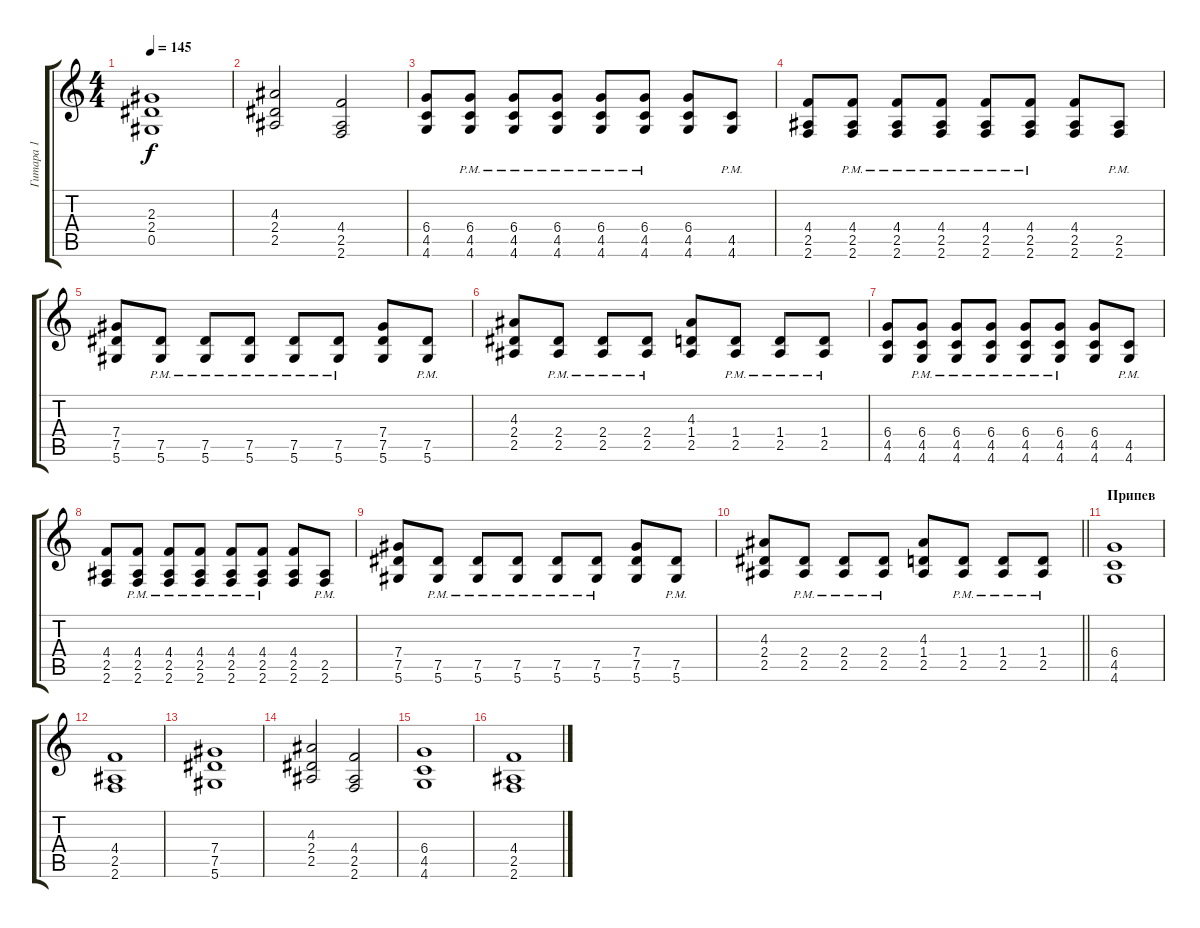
\track ("Гитара 1" "Гитара 1") {instrument distortionguitar}
\staff {score tabs}
\tuning (Eb4 Bb3 Gb3 Db3 Ab2 Eb2) {hide}
\ts (4 4)
\tempo 145
\clef g2
\ks c
(2.3 2.4 0.5).1{dy f} |
(4.3 2.4 2.5).2 (4.4 2.5 2.6).2 |
(6.4 4.5 4.6).8 (6.4{pm} 4.5{pm} 4.6{pm}).8 (6.4{pm} 4.5{pm} 4.6{pm}).8 (6.4{pm} 4.5{pm} 4.6{pm}).8 (6.4{pm} 4.5{pm} 4.6{pm}).8 (6.4{pm} 4.5{pm} 4.6{pm}).8 (6.4 4.5 4.6).8 (4.5{pm} 4.6{pm}).8 |
(4.4 2.5 2.6).8 (4.4{pm} 2.5{pm} 2.6{pm}).8 (4.4{pm} 2.5{pm} 2.6{pm}).8 (4.4{pm} 2.5{pm} 2.6{pm}).8 (4.4{pm} 2.5{pm} 2.6{pm}).8 (4.4{pm} 2.5{pm} 2.6{pm}).8 (4.4 2.5 2.6).8 (2.5{pm} 2.6{pm}).8 |
(7.4 7.5 5.6).8 (7.5{pm} 5.6{pm}).8 (7.5{pm} 5.6{pm}).8 (7.5{pm} 5.6{pm}).8 (7.5{pm} 5.6{pm}).8 (7.5{pm} 5.6{pm}).8 (7.4 7.5 5.6).8 (7.5{pm} 5.6{pm}).8 |
(4.3 2.4 2.5).8 (2.4{pm} 2.5{pm}).8 (2.4{pm} 2.5{pm}).8 (2.4{pm} 2.5{pm}).8 (4.3 1.4 2.5).8 (1.4{pm} 2.5{pm}).8 (1.4{pm} 2.5{pm}).8 (1.4{pm} 2.5{pm}).8 |
(6.4 4.5 4.6).8 (6.4{pm} 4.5{pm} 4.6{pm}).8 (6.4{pm} 4.5{pm} 4.6{pm}).8 (6.4{pm} 4.5{pm} 4.6{pm}).8 (6.4{pm} 4.5{pm} 4.6{pm}).8 (6.4{pm} 4.5{pm} 4.6{pm}).8 (6.4 4.5 4.6).8 (4.5{pm} 4.6{pm}).8 |
(4.4 2.5 2.6).8 (4.4{pm} 2.5{pm} 2.6{pm}).8 (4.4{pm} 2.5{pm} 2.6{pm}).8 (4.4{pm} 2.5{pm} 2.6{pm}).8 (4.4{pm} 2.5{pm} 2.6{pm}).8 (4.4{pm} 2.5{pm} 2.6{pm}).8 (4.4 2.5 2.6).8 (2.5{pm} 2.6{pm}).8 |
(7.4 7.5 5.6).8 (7.5{pm} 5.6{pm}).8 (7.5{pm} 5.6{pm}).8 (7.5{pm} 5.6{pm}).8 (7.5{pm} 5.6{pm}).8 (7.5{pm} 5.6{pm}).8 (7.4 7.5 5.6).8 (7.5{pm} 5.6{pm}).8 |
\barLineRight lightlight
(4.3 2.4 2.5).8 (2.4{pm} 2.5{pm}).8 (2.4{pm} 2.5{pm}).8 (2.4{pm} 2.5{pm}).8 (4.3 1.4 2.5).8 (1.4{pm} 2.5{pm}).8 (1.4{pm} 2.5{pm}).8 (1.4{pm} 2.5{pm}).8 |
\section ("" "Припев")
(6.4 4.5 4.6).1 |
(4.4 2.5 2.6).1 |
(7.4 7.5 5.6).1 |
(4.3 2.4 2.5).2 (4.4 2.5 2.6).2 |
(6.4 4.5 4.6).1 |
(4.4 2.5 2.6).1
